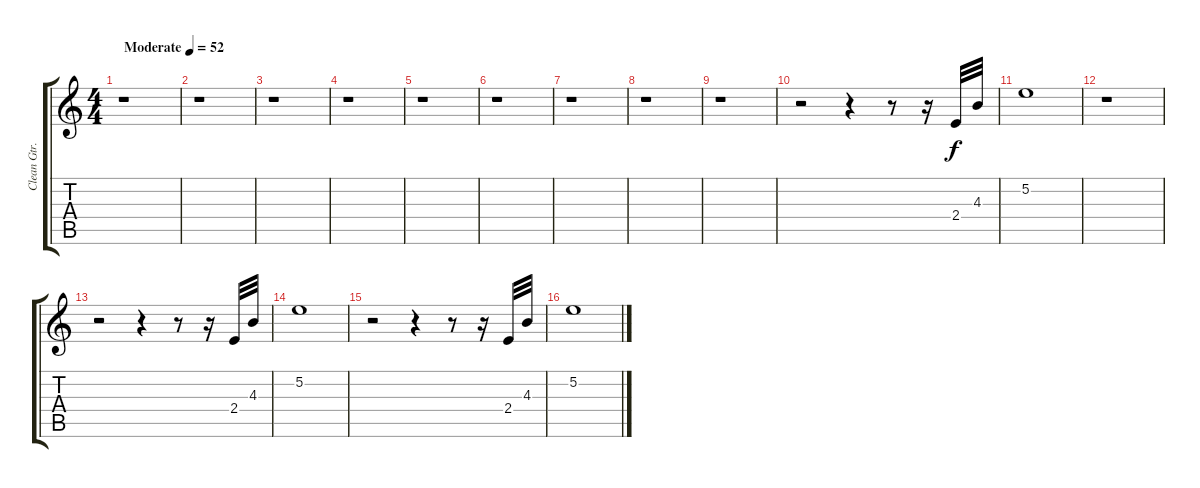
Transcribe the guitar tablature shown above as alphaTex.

\track ("Clean Gtr." "Clean Gtr.") {instrument electricguitarclean}
\staff {score tabs}
\tuning (E4 B3 G3 D3 A2 E2) {hide}
\ts (4 4)
\tempo (52 "Moderate")
\clef g2
\ks c
r.1{dy f instrument electricguitarclean} |
r.1 |
r.1 |
r.1 |
r.1 |
r.1 |
r.1 |
r.1 |
r.1 |
r.2 r.4 r.8 r.16 2.4.32 4.3.32 |
5.2.1 |
r.1 |
r.2 r.4 r.8 r.16 2.4.32 4.3.32 |
5.2.1 |
r.2 r.4 r.8 r.16 2.4.32 4.3.32 |
5.2.1
